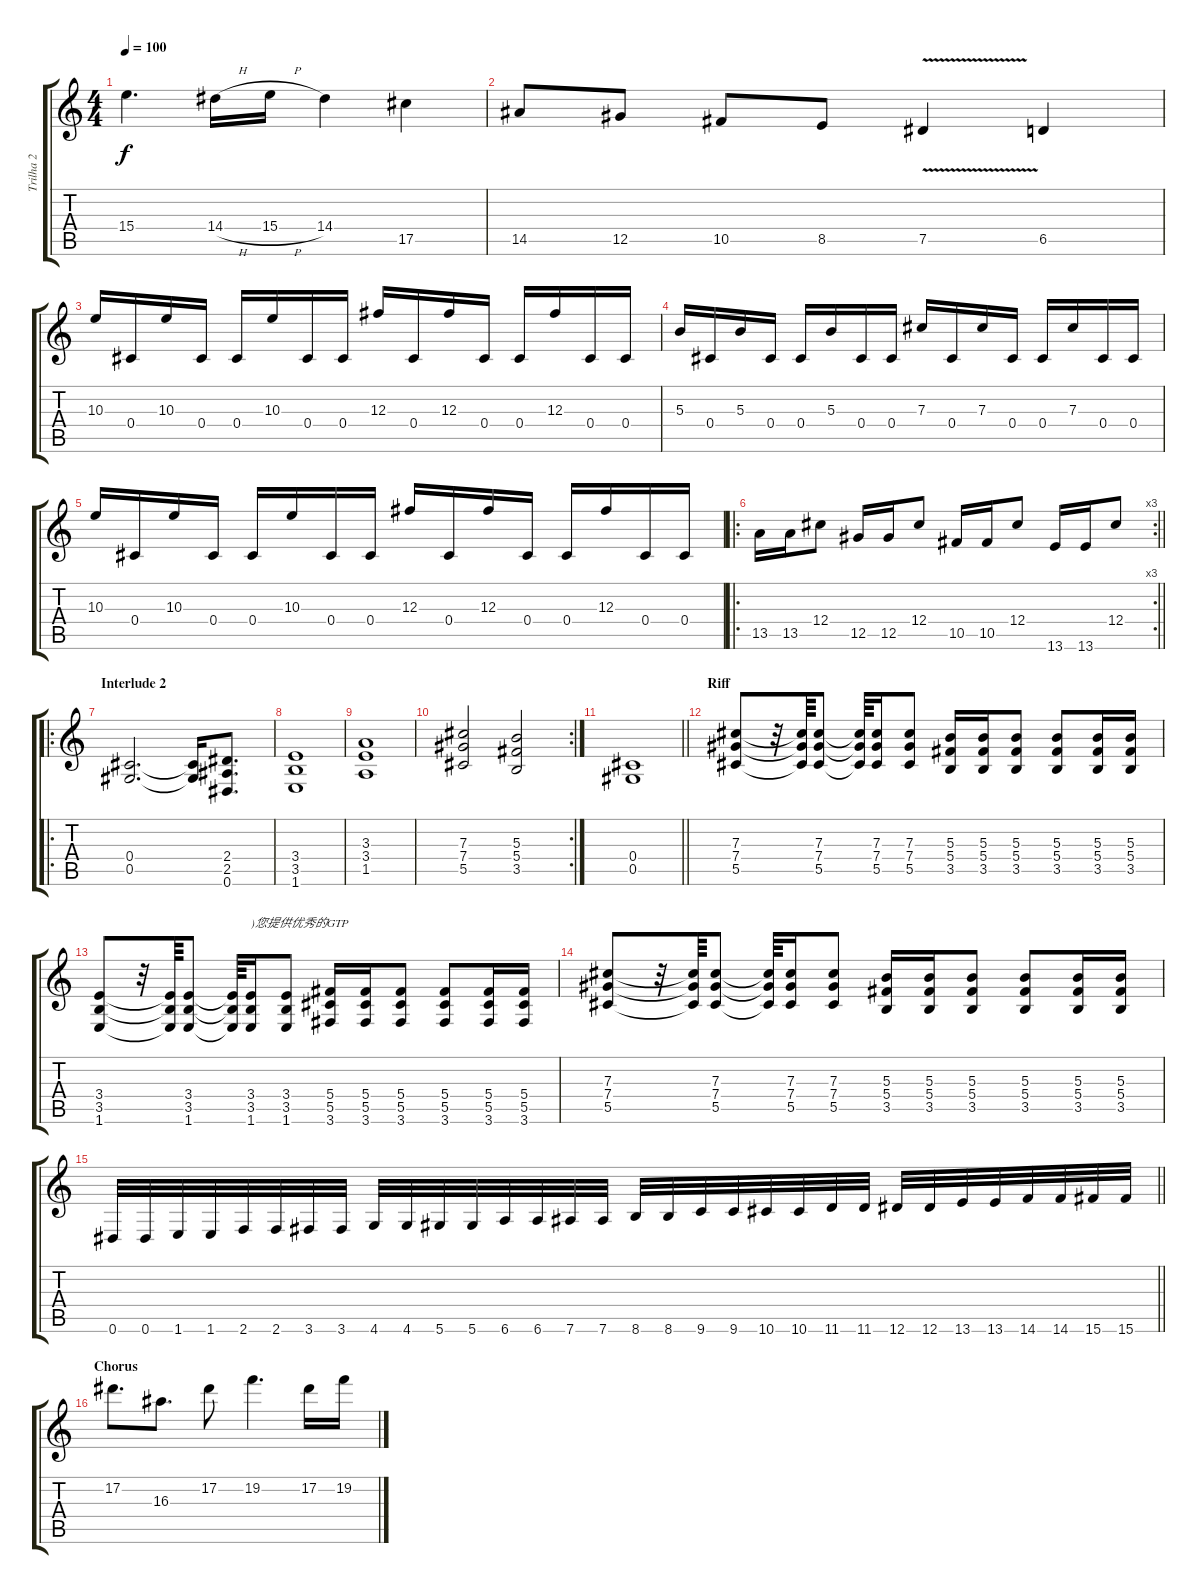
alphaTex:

\track ("Trilha 2" "Trilha 2") {instrument distortionguitar}
\staff {score tabs}
\tuning (Eb4 Bb3 Gb3 Db3 Ab2 Eb2) {hide}
\ts (4 4)
\tempo 100
\clef g2
\ks c
15.4.4{d dy f} 14.4{h}.16 15.4{h}.16 14.4.4 17.5.4 |
14.5.8 12.5.8 10.5.8 8.5.8 7.5{v}.4 6.5.4 |
10.3.16 0.4.16 10.3.16 0.4.16 0.4.16 10.3.16 0.4.16 0.4.16 12.3.16 0.4.16 12.3.16 0.4.16 0.4.16 12.3.16 0.4.16 0.4.16 |
5.3.16 0.4.16 5.3.16 0.4.16 0.4.16 5.3.16 0.4.16 0.4.16 7.3.16 0.4.16 7.3.16 0.4.16 0.4.16 7.3.16 0.4.16 0.4.16 |
10.3.16 0.4.16 10.3.16 0.4.16 0.4.16 10.3.16 0.4.16 0.4.16 12.3.16 0.4.16 12.3.16 0.4.16 0.4.16 12.3.16 0.4.16 0.4.16 |
\ro
\rc 3
\barLineRight lightlight
13.5.16 13.5.16 12.4.8 12.5.16 12.5.16 12.4.8 10.5.16 10.5.16 12.4.8 13.6.16 13.6.16 12.4.8 |
\ro
\section ("" "Interlude 2")
(0.4 0.5).2{d} (0.4{t} 0.5{t}).16 (2.4 2.5 0.6).8{d} |
(3.4 3.5 1.6).1 |
(3.3 3.4 1.5).1 |
\rc 2
(7.3 7.4 5.5).2 (5.3 5.4 3.5).2 |
\barLineRight lightlight
(0.4 0.5).1 |
\section ("" "Riff")
(7.3 7.4 5.5).8 r.32 (7.3{t} 7.4{t} 5.5{t}).64 (7.3 7.4 5.5).8 (7.3{t} 7.4{t} 5.5{t}).64 (7.3 7.4 5.5).16 (7.3 7.4 5.5).8 (5.3 5.4 3.5).16 (5.3 5.4 3.5).16 (5.3 5.4 3.5).8 (5.3 5.4 3.5).8 (5.3 5.4 3.5).16 (5.3 5.4 3.5).16 |
(3.4 3.5 1.6).8 r.32 (3.4{t} 3.5{t} 1.6{t}).64 (3.4 3.5 1.6).8 (3.4{t} 3.5{t} 1.6{t}).64 (3.4 3.5 1.6).16{txt ")您提供优秀的GTP"} (3.4 3.5 1.6).8 (5.4 5.5 3.6).16 (5.4 5.5 3.6).16 (5.4 5.5 3.6).8 (5.4 5.5 3.6).8 (5.4 5.5 3.6).16 (5.4 5.5 3.6).16 |
(7.3 7.4 5.5).8 r.32 (7.3{t} 7.4{t} 5.5{t}).64 (7.3 7.4 5.5).8 (7.3{t} 7.4{t} 5.5{t}).64 (7.3 7.4 5.5).16 (7.3 7.4 5.5).8 (5.3 5.4 3.5).16 (5.3 5.4 3.5).16 (5.3 5.4 3.5).8 (5.3 5.4 3.5).8 (5.3 5.4 3.5).16 (5.3 5.4 3.5).16 |
\barLineRight lightlight
0.6.32 0.6.32 1.6.32 1.6.32 2.6.32 2.6.32 3.6.32 3.6.32 4.6.32 4.6.32 5.6.32 5.6.32 6.6.32 6.6.32 7.6.32 7.6.32 8.6.32 8.6.32 9.6.32 9.6.32 10.6.32 10.6.32 11.6.32 11.6.32 12.6.32 12.6.32 13.6.32 13.6.32 14.6.32 14.6.32 15.6.32 15.6.32 |
\section ("" "Chorus")
17.2.8{d} 16.3.8{d} 17.2.8 19.2.4{d} 17.2.16 19.2.16
